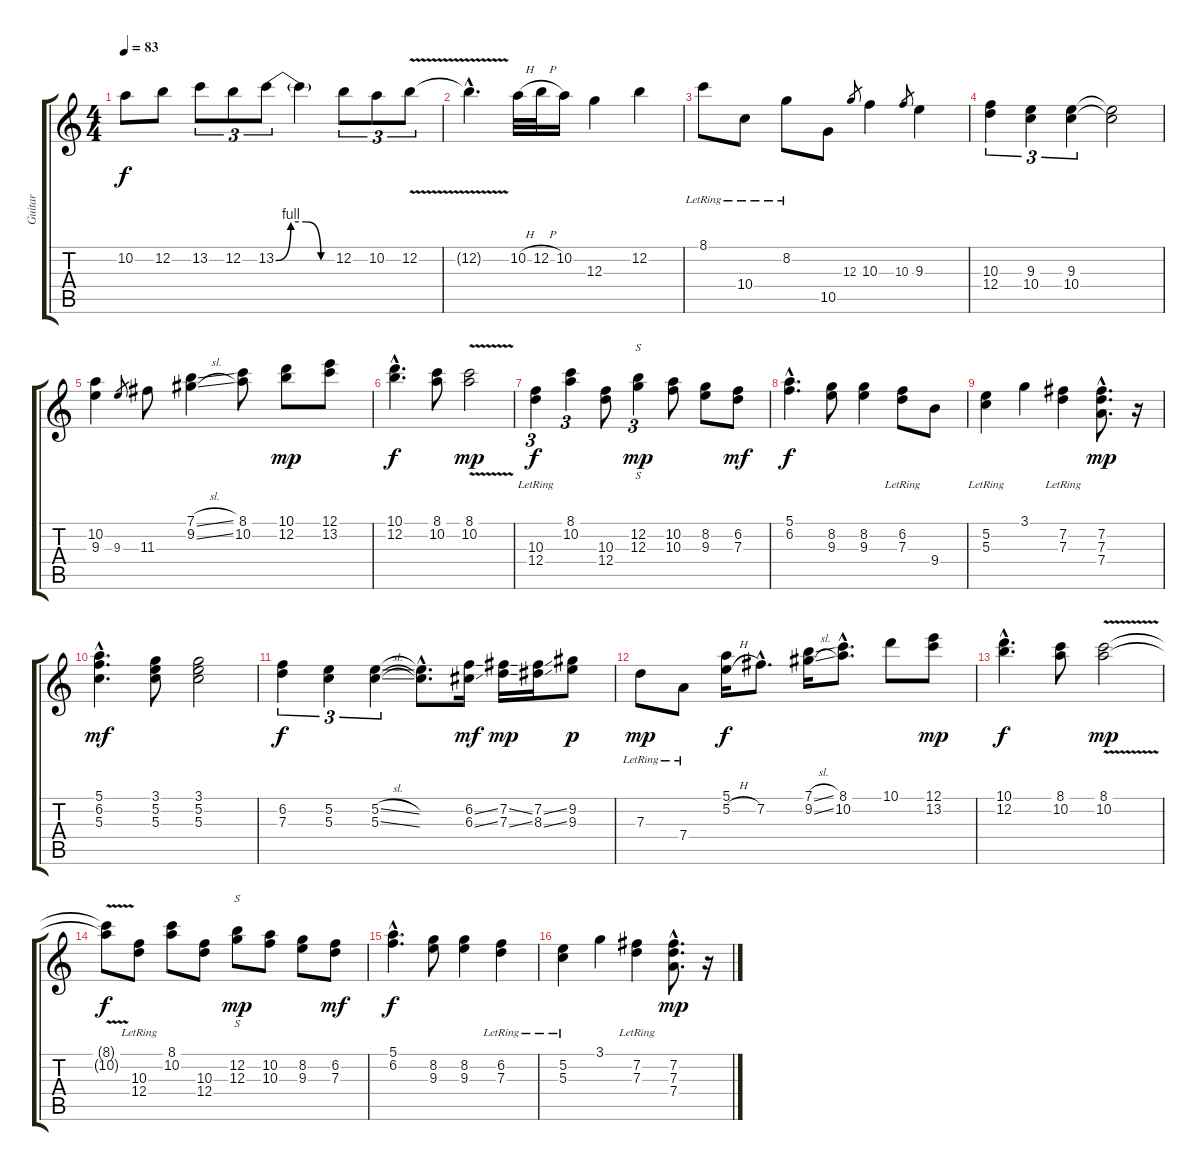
\track ("Guitar" "Guitar") {instrument electricguitarjazz}
\staff {score tabs}
\tuning (E4 B3 G3 D3 A2 E2) {hide}
\ts (4 4)
\tempo 83
\clef g2
\ks c
10.2{t}.8{dy f} 12.2.8 13.2.8{tu (3 2)} 12.2.8{tu (3 2)} 13.2{be (custom 0 0 15 4 30 4 45 0 60 0)}.8{tu (3 2)} 13.2{t}.4 12.2.8{tu (3 2)} 10.2.8{tu (3 2)} 12.2{v}.8{tu (3 2)} |
12.2{hac t}.4{d} 10.2{h}.32 12.2{h}.32 10.2.16 12.3.4 12.2.4 |
8.1{lr}.8 10.4{lr}.8 8.2{lr}.8 10.5.8 12.3.8{gr} 10.3.4 10.3.8{gr} 9.3.4 |
(10.3 12.4).4{tu (3 2)} (9.3 10.4).4{tu (3 2)} (9.3 10.4).4{tu (3 2)} (9.3{t} 10.4{t}).2 |
(10.2 9.3).4 9.3.8{gr} 11.3.8 (7.1{sl} 9.2{sl}).4 (8.1 10.2).8 (10.1 12.2).8{dy mp} (12.1 13.2).8 |
(10.1{hac} 12.2{hac}).4{d dy f} (8.1 10.2).8 (8.1{v} 10.2).2{dy mp} |
(10.3{lr} 12.4{lr}).4{tu (3 2) dy f} (8.1 10.2).4{tu (3 2)} (10.3 12.4).8 (12.2 12.3).4{s tu (3 2) dy mp} (10.2 10.3).8 (8.2 9.3).8 (6.2 7.3).8{dy mf} |
(5.1{hac} 6.2{hac}).4{d dy f} (8.2 9.3).8 (8.2 9.3).4 (6.2{lr} 7.3{lr}).8 9.4.8 |
(5.2{lr} 5.3{lr}).4 3.1.4 (7.2{lr} 7.3{lr}).4 (7.2{hac} 7.3{hac} 7.4{hac}).8{d dy mp} r.16 |
(5.1{hac} 6.2{hac} 5.3{hac}).4{d dy mf} (3.1 5.2 5.3).8 (3.1 5.2 5.3).2 |
(6.2 7.3).4{tu (3 2) dy f} (5.2 5.3).4{tu (3 2)} (5.2{sl} 5.3{sl}).4{tu (3 2)} (5.2{hac t} 5.3{hac t}).8{d} (6.2{ss} 6.3{ss}).16{dy mf} (7.2{ss} 7.3{ss}).16{dy mp} (7.2{ss} 8.3{ss}).16 (9.2 9.3).8{dy p} |
7.3{lr}.8{dy mp} 7.4{lr}.8 (5.1 5.2{h}).16{dy f} 7.2{hac}.8{d} (7.1{sl} 9.2{sl}).16 (8.1{hac} 10.2{hac}).8{d} 10.1.8 (12.1 13.2).8{dy mp} |
(10.1{hac} 12.2{hac}).4{d dy f} (8.1 10.2).8 (8.1{v} 10.2).2{dy mp} |
(8.1{t} 10.2{t}).8{dy f} (10.3{lr} 12.4{lr}).8 (8.1 10.2).8 (10.3 12.4).8 (12.2 12.3).8{s dy mp} (10.2 10.3).8 (8.2 9.3).8 (6.2 7.3).8{dy mf} |
(5.1{hac} 6.2{hac}).4{d dy f} (8.2 9.3).8 (8.2 9.3).4 (6.2{lr} 7.3{lr}).4 |
(5.2{lr} 5.3{lr}).4 3.1.4 (7.2{lr} 7.3{lr}).4 (7.2{hac} 7.3{hac} 7.4{hac}).8{d dy mp} r.16
